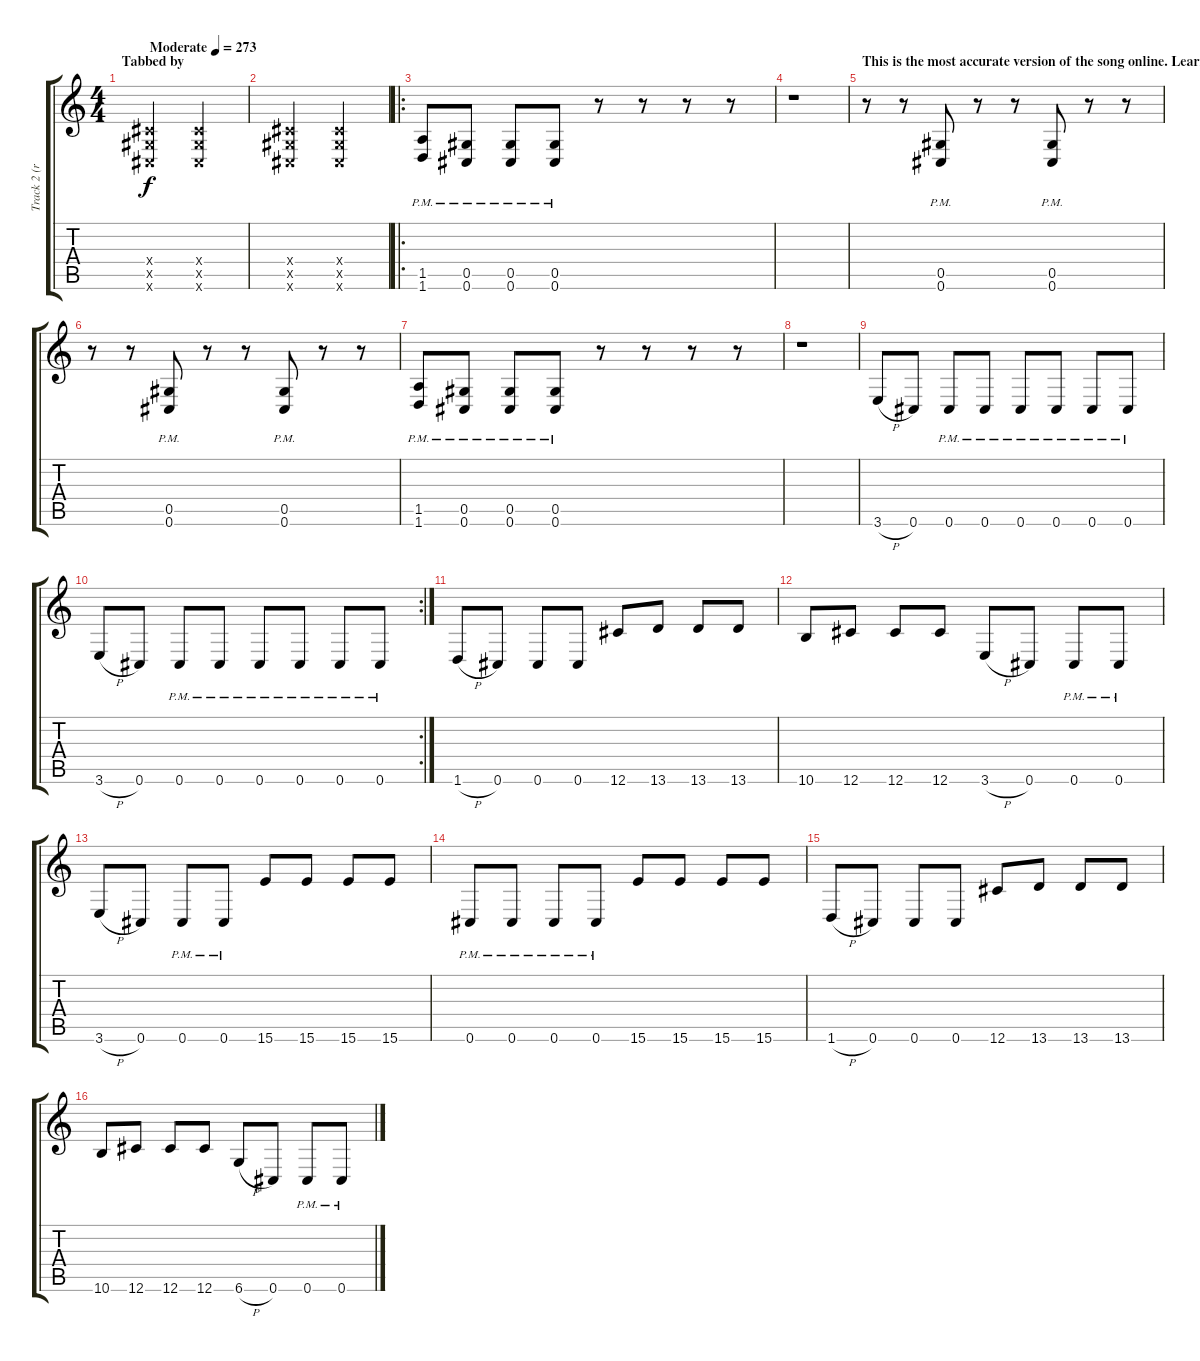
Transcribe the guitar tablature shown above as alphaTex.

\track ("Track 2 (right)" "Track 2 (r") {instrument distortionguitar}
\staff {score tabs}
\tuning (Eb4 Bb3 Gb3 Db3 Ab2 Db2) {hide}
\ts (4 4)
\section ("" "Tabbed by")
\tempo (273 "Moderate")
\clef g2
\ks c
(0.4{x} 0.5{x} 0.6{x}).2{dy f instrument distortionguitar} (0.4{x} 0.5{x} 0.6{x}).2 |
(0.4{x} 0.5{x} 0.6{x}).2 (0.4{x} 0.5{x} 0.6{x}).2 |
\ro
(1.5{pm} 1.6{pm}).8 (0.5{pm} 0.6{pm}).8 (0.5{pm} 0.6{pm}).8 (0.5{pm} 0.6{pm}).8 r.8 r.8 r.8 r.8 |
r.1 |
\section ("" "This is the most accurate version of the song online. Learned by watching LOG play and by ear.")
r.8 r.8 (0.5{pm} 0.6{pm}).8 r.8 r.8 (0.5{pm} 0.6{pm}).8 r.8 r.8 |
r.8 r.8 (0.5{pm} 0.6{pm}).8 r.8 r.8 (0.5{pm} 0.6{pm}).8 r.8 r.8 |
(1.5{pm} 1.6{pm}).8 (0.5{pm} 0.6{pm}).8 (0.5{pm} 0.6{pm}).8 (0.5{pm} 0.6{pm}).8 r.8 r.8 r.8 r.8 |
r.1 |
3.6{h}.8 0.6.8 0.6{pm}.8 0.6{pm}.8 0.6{pm}.8 0.6{pm}.8 0.6{pm}.8 0.6{pm}.8 |
\rc 2
3.6{h}.8 0.6.8 0.6{pm}.8 0.6{pm}.8 0.6{pm}.8 0.6{pm}.8 0.6{pm}.8 0.6{pm}.8 |
1.6{h}.8 0.6.8 0.6.8 0.6.8 12.6.8 13.6.8 13.6.8 13.6.8 |
10.6.8 12.6.8 12.6.8 12.6.8 3.6{h}.8 0.6.8 0.6{pm}.8 0.6{pm}.8 |
3.6{h}.8 0.6.8 0.6{pm}.8 0.6{pm}.8 15.6.8 15.6.8 15.6.8 15.6.8 |
0.6{pm}.8 0.6{pm}.8 0.6{pm}.8 0.6{pm}.8 15.6.8 15.6.8 15.6.8 15.6.8 |
1.6{h}.8 0.6.8 0.6.8 0.6.8 12.6.8 13.6.8 13.6.8 13.6.8 |
10.6.8 12.6.8 12.6.8 12.6.8 6.6{h}.8 0.6.8 0.6{pm}.8 0.6{pm}.8
